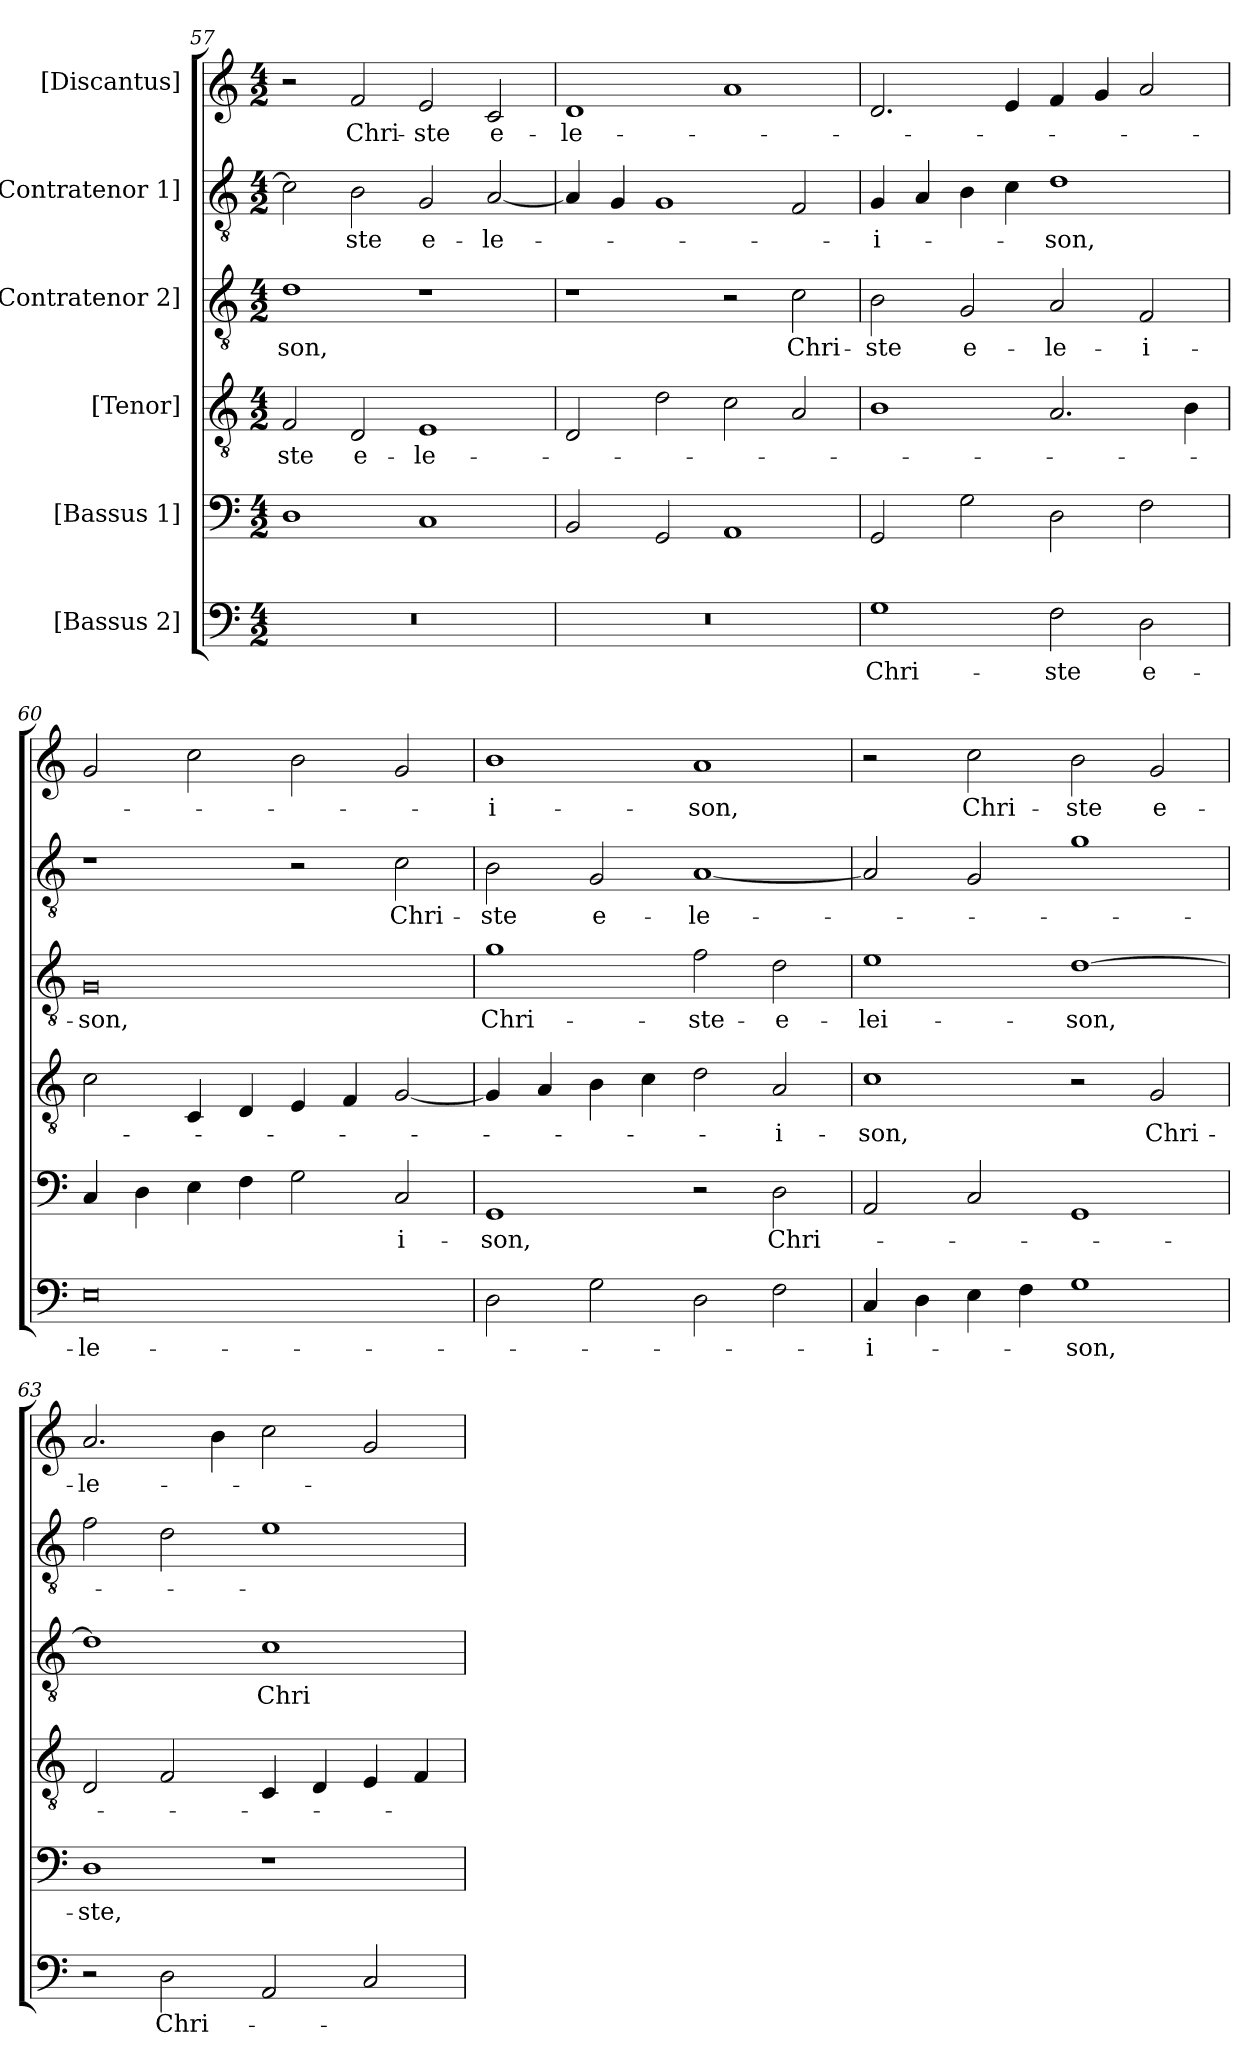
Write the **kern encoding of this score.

**kern	**text	**kern	**text	**kern	**text	**kern	**text	**kern	**text	**kern	**text
*part6	*part6	*part5	*part5	*part4	*part4	*part3	*part3	*part2	*part2	*part1	*part1
*staff6	*staff6	*staff5	*staff5	*staff4	*staff4	*staff3	*staff3	*staff2	*staff2	*staff1	*staff1
*I"[Bassus 2]	*	*I"[Bassus 1]	*	*I"[Tenor]	*	*I"[Contratenor 2]	*	*I"[Contratenor 1]	*	*I"[Discantus]	*
*clefF4	*	*clefF4	*	*clefGv2	*	*clefGv2	*	*clefGv2	*	*clefG2	*
*k[]	*	*k[]	*	*k[]	*	*k[]	*	*k[]	*	*k[]	*
*M4/2	*	*M4/2	*	*M4/2	*	*M4/2	*	*M4/2	*	*M4/2	*
=57	=57	=57	=57	=57	=57	=57	=57	=57	=57	=57	=57
0r	.	1D\	.	2F/	-ste	1d\	-son,	2c\]	.	2r	.
.	.	.	.	2D/	e-	.	.	2B\	-ste	2f/	Chri-
.	.	1C/	.	1E/	-le-	1r	.	2G/	e-	2e/	-ste
.	.	.	.	.	.	.	.	[2A/	-le-	2c/	e-
=58	=58	=58	=58	=58	=58	=58	=58	=58	=58	=58	=58
0r	.	2BB/	.	2D/	.	1r	.	4A/]	.	1d/	-le-
.	.	.	.	.	.	.	.	4G/	.	.	.
.	.	2GG/	.	2d\	.	.	.	1G/	.	.	.
.	.	1AA/	.	2c\	.	2r	.	.	.	1a/	.
.	.	.	.	2A/	.	2c\	Chri-	2F/	.	.	.
=59	=59	=59	=59	=59	=59	=59	=59	=59	=59	=59	=59
1G\	Chri-	2GG/	.	1B\	.	2B\	-ste	4G/	-i-	2.d/	.
.	.	.	.	.	.	.	.	4A/	.	.	.
.	.	2G\	.	.	.	2G/	e-	4B\	.	.	.
.	.	.	.	.	.	.	.	4c\	.	4e/	.
2F\	-ste	2D\	.	2.A/	.	2A/	-le-	1d\	-son,	4f/	.
.	.	.	.	.	.	.	.	.	.	4g/	.
2D\	e-	2F\	.	.	.	2F/	-i-	.	.	2a/	.
.	.	.	.	4B\	.	.	.	.	.	.	.
=60	=60	=60	=60	=60	=60	=60	=60	=60	=60	=60	=60
0E\	-le-	4C/	.	2c\	.	0G/	-son,	1r	.	2g/	.
.	.	4D\	.	.	.	.	.	.	.	.	.
.	.	4E\	.	4C/	.	.	.	.	.	2cc\	.
.	.	4F\	.	4D/	.	.	.	.	.	.	.
.	.	2G\	.	4E/	.	.	.	2r	.	2b\	.
.	.	.	.	4F/	.	.	.	.	.	.	.
.	.	2C/	-i-	[2G/	.	.	.	2c\	Chri-	2g/	.
=61	=61	=61	=61	=61	=61	=61	=61	=61	=61	=61	=61
2D\	.	1GG/	-son,	4G/]	.	1g\	Chri-	2B\	-ste	1b\	-i-
.	.	.	.	4A/	.	.	.	.	.	.	.
2G\	.	.	.	4B\	.	.	.	2G/	e-	.	.
.	.	.	.	4c\	.	.	.	.	.	.	.
2D\	.	2r	.	2d\	.	2f\	-ste-	[1A/	-le-	1a/	-son,
2F\	.	2D\	Chri-	2A/	-i-	2d\	-e-	.	.	.	.
=62	=62	=62	=62	=62	=62	=62	=62	=62	=62	=62	=62
4C/	-i-	2AA/	.	1c\	-son,	1e\	-lei-	2A/]	.	2r	.
4D\	.	.	.	.	.	.	.	.	.	.	.
4E\	.	2C/	.	.	.	.	.	2G/	.	2cc\	Chri-
4F\	.	.	.	.	.	.	.	.	.	.	.
1G\	-son,	1GG/	.	2r	.	[1d\	-son,	1g\	.	2b\	-ste
.	.	.	.	2G/	Chri-	.	.	.	.	2g/	e-
=63	=63	=63	=63	=63	=63	=63	=63	=63	=63	=63	=63
2r	.	1D\	-ste,	2D/	.	1d\]	.	2f\	.	2.a/	-le-
2D\	Chri-	.	.	2F/	.	.	.	2d\	.	.	.
.	.	.	.	.	.	.	.	.	.	4b\	.
2AA/	.	1r	.	4C/	.	1c\	Chri-	1e\	.	2cc\	.
.	.	.	.	4D/	.	.	.	.	.	.	.
2C/	.	.	.	4E/	.	.	.	.	.	2g/	.
.	.	.	.	4F/	.	.	.	.	.	.	.
=	=	=	=	=	=	=	=	=	=	=	=
*-	*-	*-	*-	*-	*-	*-	*-	*-	*-	*-	*-
